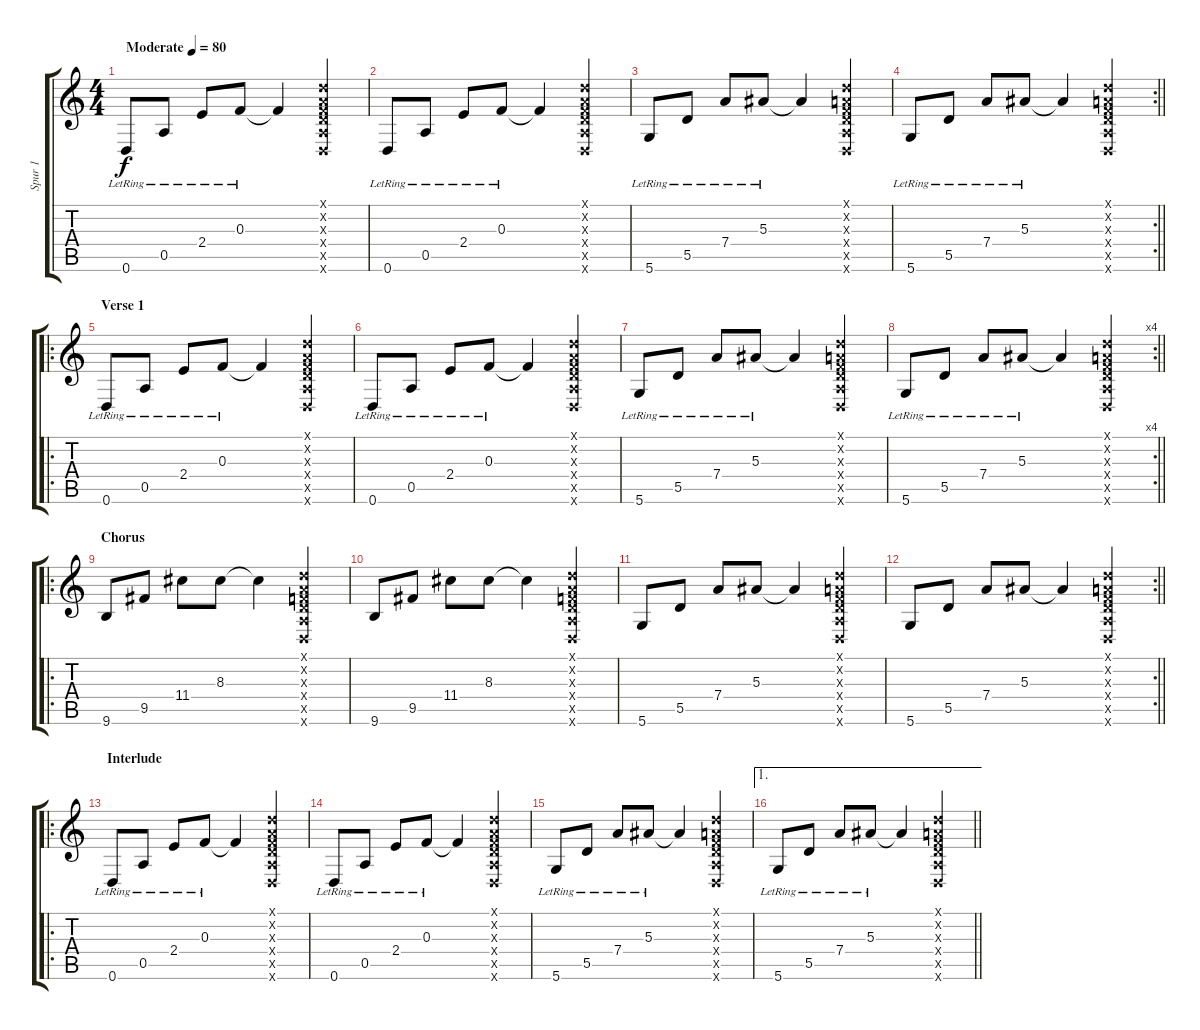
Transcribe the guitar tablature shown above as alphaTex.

\track ("Spur 1" "Spur 1") {instrument acousticguitarsteel}
\staff {score tabs}
\tuning (D4 A3 F3 D3 A2 D2) {hide}
\ts (4 4)
\tempo (80 "Moderate")
\clef g2
\ks c
0.6{lr}.8{dy f instrument acousticguitarsteel} 0.5{lr}.8 2.4{lr}.8 0.3{lr}.8 0.3{t}.4 (0.1{x} 0.2{x} 0.3{x} 0.4{x} 0.5{x} 0.6{x}).4 |
0.6{lr}.8 0.5{lr}.8 2.4{lr}.8 0.3{lr}.8 0.3{t}.4 (0.1{x} 0.2{x} 0.3{x} 0.4{x} 0.5{x} 0.6{x}).4 |
5.6{lr}.8 5.5{lr}.8 7.4{lr}.8 5.3{lr}.8 5.3{t}.4 (0.1{x} 0.2{x} 0.3{x} 0.4{x} 0.5{x} 0.6{x}).4 |
\rc 2
\barLineRight lightlight
5.6{lr}.8 5.5{lr}.8 7.4{lr}.8 5.3{lr}.8 5.3{t}.4 (0.1{x} 0.2{x} 0.3{x} 0.4{x} 0.5{x} 0.6{x}).4 |
\ro
\section ("" "Verse 1")
0.6{lr}.8 0.5{lr}.8 2.4{lr}.8 0.3{lr}.8 0.3{t}.4 (0.1{x} 0.2{x} 0.3{x} 0.4{x} 0.5{x} 0.6{x}).4 |
0.6{lr}.8 0.5{lr}.8 2.4{lr}.8 0.3{lr}.8 0.3{t}.4 (0.1{x} 0.2{x} 0.3{x} 0.4{x} 0.5{x} 0.6{x}).4 |
5.6{lr}.8 5.5{lr}.8 7.4{lr}.8 5.3{lr}.8 5.3{t}.4 (0.1{x} 0.2{x} 0.3{x} 0.4{x} 0.5{x} 0.6{x}).4 |
\rc 4
\barLineRight lightlight
5.6{lr}.8 5.5{lr}.8 7.4{lr}.8 5.3{lr}.8 5.3{t}.4 (0.1{x} 0.2{x} 0.3{x} 0.4{x} 0.5{x} 0.6{x}).4 |
\ro
\section ("" "Chorus")
9.6.8 9.5.8 11.4.8 8.3.8 8.3{t}.4 (0.1{x} 0.2{x} 0.3{x} 0.4{x} 0.5{x} 0.6{x}).4 |
9.6.8 9.5.8 11.4.8 8.3.8 8.3{t}.4 (0.1{x} 0.2{x} 0.3{x} 0.4{x} 0.5{x} 0.6{x}).4 |
5.6.8 5.5.8 7.4.8 5.3.8 5.3{t}.4 (0.1{x} 0.2{x} 0.3{x} 0.4{x} 0.5{x} 0.6{x}).4 |
\rc 2
\barLineRight lightlight
5.6.8 5.5.8 7.4.8 5.3.8 5.3{t}.4 (0.1{x} 0.2{x} 0.3{x} 0.4{x} 0.5{x} 0.6{x}).4 |
\ro
\section ("" "Interlude")
0.6{lr}.8 0.5{lr}.8 2.4{lr}.8 0.3{lr}.8 0.3{t}.4 (0.1{x} 0.2{x} 0.3{x} 0.4{x} 0.5{x} 0.6{x}).4 |
0.6{lr}.8 0.5{lr}.8 2.4{lr}.8 0.3{lr}.8 0.3{t}.4 (0.1{x} 0.2{x} 0.3{x} 0.4{x} 0.5{x} 0.6{x}).4 |
5.6{lr}.8 5.5{lr}.8 7.4{lr}.8 5.3{lr}.8 5.3{t}.4 (0.1{x} 0.2{x} 0.3{x} 0.4{x} 0.5{x} 0.6{x}).4 |
\ae 1
\barLineRight lightlight
5.6{lr}.8 5.5{lr}.8 7.4{lr}.8 5.3{lr}.8 5.3{t}.4 (0.1{x} 0.2{x} 0.3{x} 0.4{x} 0.5{x} 0.6{x}).4
